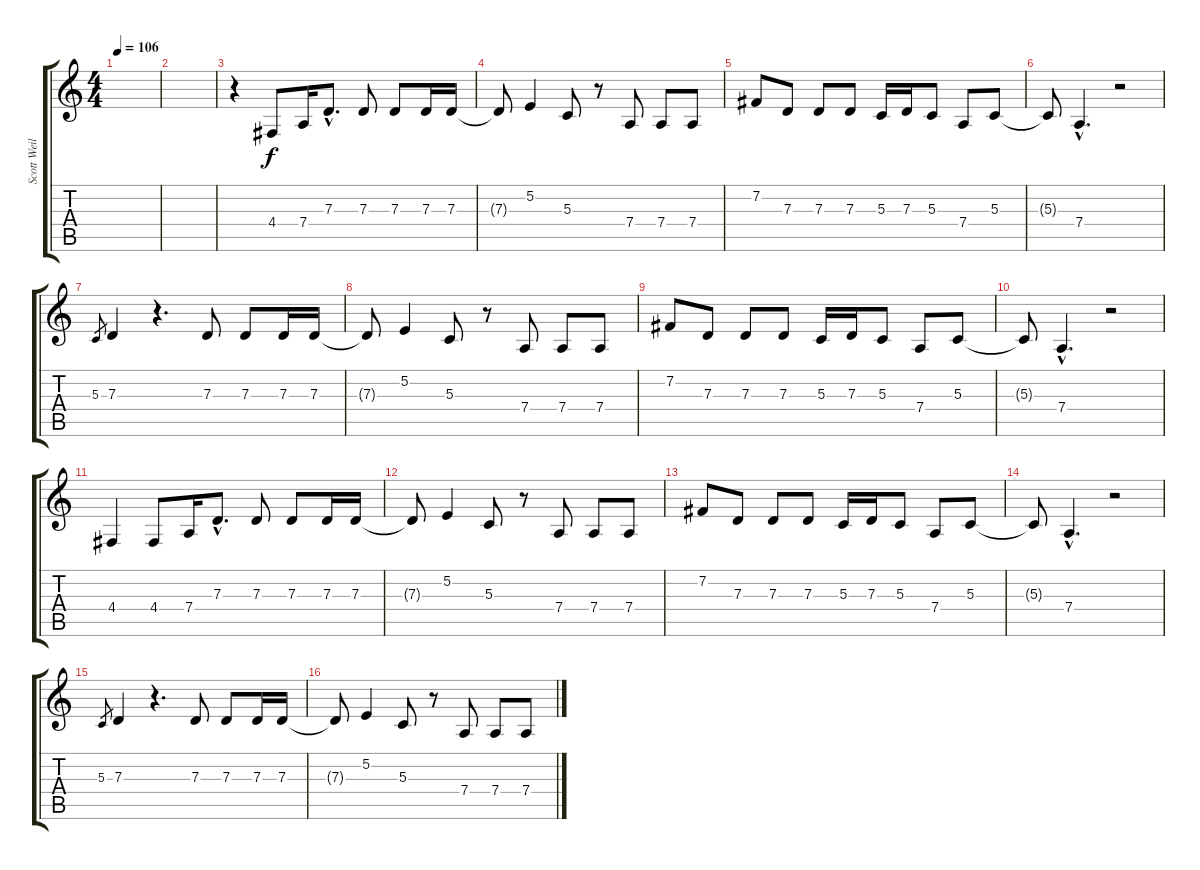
\track ("Scott Weiland" "Scott Weil") {instrument synthvoice}
\staff {score tabs}
\tuning (E4 B3 G3 D3 A2 E2) {hide}
\ts (4 4)
\tempo 106
\clef g2
\ks c
|
|
r.4 4.4.8 7.4.16 7.3{hac}.8{d} 7.3.8 7.3.8 7.3.16 7.3.16 |
7.3{t}.8 5.2.4 5.3.8 r.8 7.4.8 7.4.8 7.4.8 |
7.2.8 7.3.8 7.3.8 7.3.8 5.3.16 7.3.16 5.3.8 7.4.8 5.3.8 |
5.3{t}.8 7.4{hac}.4{d} r.2 |
5.3.8{gr} 7.3.4 r.4{d} 7.3.8 7.3.8 7.3.16 7.3.16 |
7.3{t}.8 5.2.4 5.3.8 r.8 7.4.8 7.4.8 7.4.8 |
7.2.8 7.3.8 7.3.8 7.3.8 5.3.16 7.3.16 5.3.8 7.4.8 5.3.8 |
5.3{t}.8 7.4{hac}.4{d} r.2 |
4.4.4 4.4.8 7.4.16 7.3{hac}.8{d} 7.3.8 7.3.8 7.3.16 7.3.16 |
7.3{t}.8 5.2.4 5.3.8 r.8 7.4.8 7.4.8 7.4.8 |
7.2.8 7.3.8 7.3.8 7.3.8 5.3.16 7.3.16 5.3.8 7.4.8 5.3.8 |
5.3{t}.8 7.4{hac}.4{d} r.2 |
5.3.8{gr} 7.3.4 r.4{d} 7.3.8 7.3.8 7.3.16 7.3.16 |
7.3{t}.8 5.2.4 5.3.8 r.8 7.4.8 7.4.8 7.4.8
